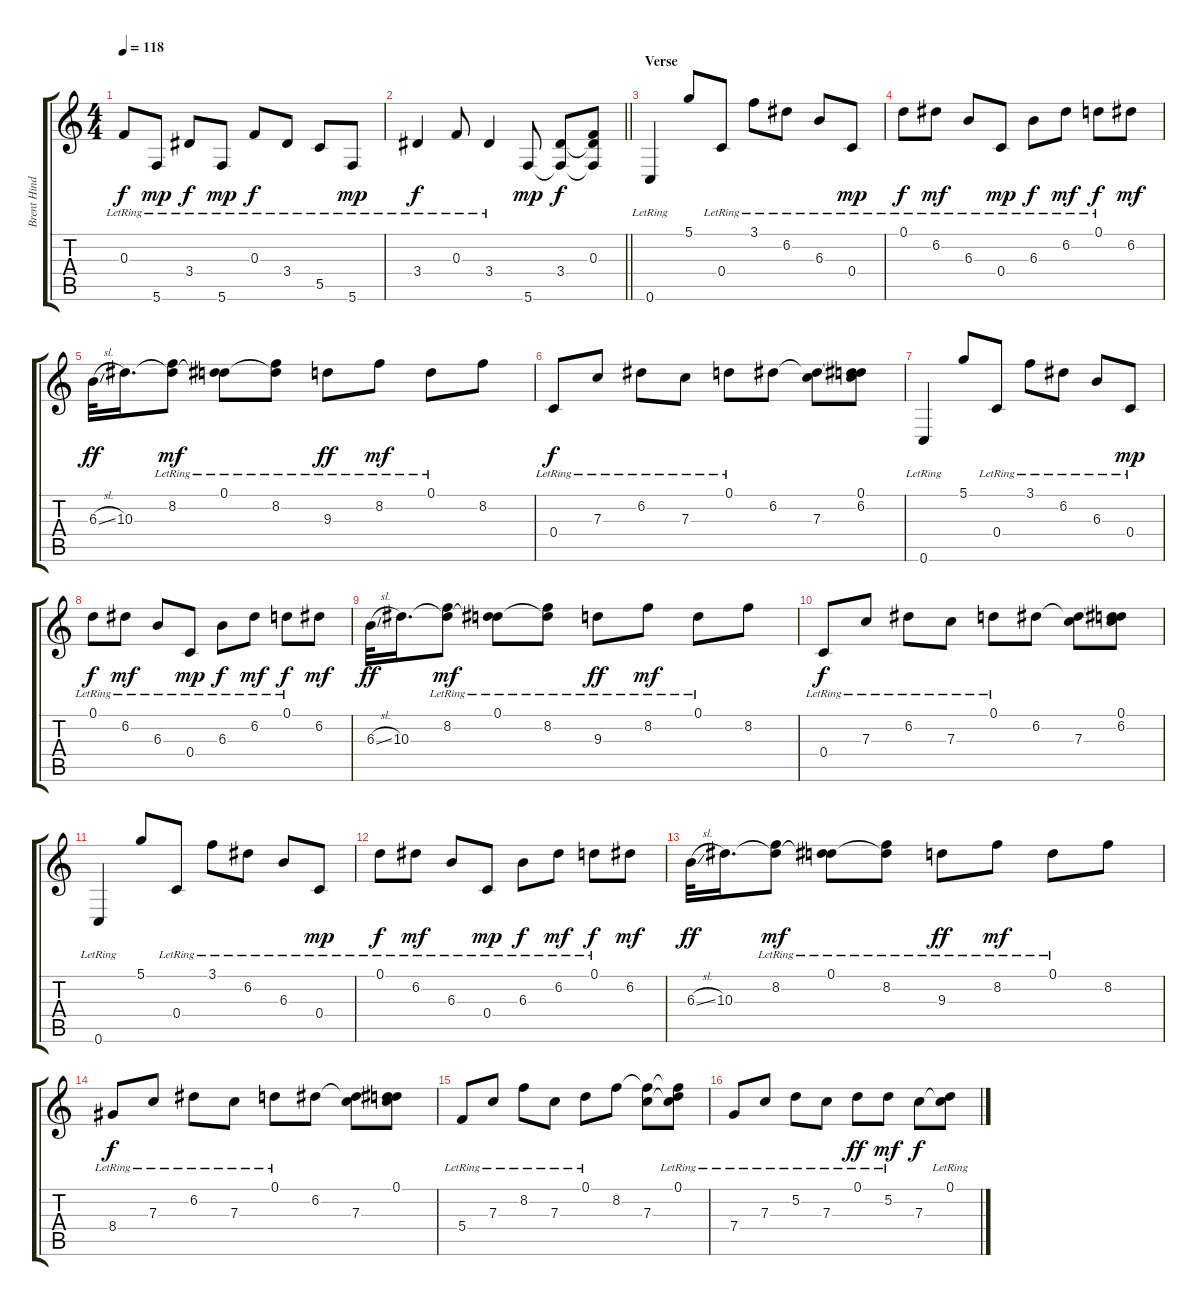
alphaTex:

\track ("Brent Hinds - Guitar (Acoustic)" "Brent Hind") {instrument acousticguitarsteel}
\staff {score tabs}
\tuning (D4 A3 F3 C3 G2 C2) {hide}
\ts (4 4)
\tempo 118
\clef g2
\ks c
0.3{lr}.8{dy f} 5.6{lr}.8{dy mp} 3.4{lr}.8{dy f} 5.6{lr}.8{dy mp} 0.3{lr}.8{dy f} 3.4{lr}.8 5.5{lr}.8 5.6{lr}.8{dy mp} |
\barLineRight lightlight
3.4{lr}.4{dy f} 0.3{lr}.8 3.4{lr}.4 5.6.8{dy mp} (3.4 5.6{t}).8{dy f} (0.3 3.4{t} 5.6{t}).8 |
\section ("" "Verse")
0.6{lr}.4 5.1.8 0.4{lr}.8 3.1{lr}.8 6.2{lr}.8 6.3{lr}.8 0.4{lr}.8{dy mp} |
0.1{lr}.8{dy f} 6.2{lr}.8{dy mf} 6.3{lr}.8 0.4{lr}.8{dy mp} 6.3{lr}.8{dy f} 6.2{lr}.8{dy mf} 0.1{lr}.8{dy f} 6.2.8{dy mf} |
6.3{sl}.32{dy ff} 10.3.16{d} (8.2{lr} 10.3{t}).8{dy mf} (0.1{lr} 10.3{t}).8 (8.2{lr} 10.3{t}).8 9.3{lr}.8{dy ff} 8.2{lr}.8{dy mf} 0.1{lr}.8 8.2.8 |
0.4{lr}.8{dy f} 7.3{lr}.8 6.2{lr}.8 7.3{lr}.8 0.1{lr}.8 6.2.8 (6.2{t} 7.3).8 (0.1 6.2 7.3{t}).8 |
0.6{lr}.4 5.1.8 0.4{lr}.8 3.1{lr}.8 6.2{lr}.8 6.3{lr}.8 0.4{lr}.8{dy mp} |
0.1{lr}.8{dy f} 6.2{lr}.8{dy mf} 6.3{lr}.8 0.4{lr}.8{dy mp} 6.3{lr}.8{dy f} 6.2{lr}.8{dy mf} 0.1{lr}.8{dy f} 6.2.8{dy mf} |
6.3{sl}.32{dy ff} 10.3.16{d} (8.2{lr} 10.3{t}).8{dy mf} (0.1{lr} 10.3{t}).8 (8.2{lr} 10.3{t}).8 9.3{lr}.8{dy ff} 8.2{lr}.8{dy mf} 0.1{lr}.8 8.2.8 |
0.4{lr}.8{dy f} 7.3{lr}.8 6.2{lr}.8 7.3{lr}.8 0.1{lr}.8 6.2.8 (6.2{t} 7.3).8 (0.1 6.2 7.3{t}).8 |
0.6{lr}.4 5.1.8 0.4{lr}.8 3.1{lr}.8 6.2{lr}.8 6.3{lr}.8 0.4{lr}.8{dy mp} |
0.1{lr}.8{dy f} 6.2{lr}.8{dy mf} 6.3{lr}.8 0.4{lr}.8{dy mp} 6.3{lr}.8{dy f} 6.2{lr}.8{dy mf} 0.1{lr}.8{dy f} 6.2.8{dy mf} |
6.3{sl}.32{dy ff} 10.3.16{d} (8.2{lr} 10.3{t}).8{dy mf} (0.1{lr} 10.3{t}).8 (8.2{lr} 10.3{t}).8 9.3{lr}.8{dy ff} 8.2{lr}.8{dy mf} 0.1{lr}.8 8.2.8 |
8.4{lr}.8{dy f} 7.3{lr}.8 6.2{lr}.8 7.3{lr}.8 0.1{lr}.8 6.2.8 (6.2{t} 7.3).8 (0.1 6.2{t} 7.3{t}).8 |
5.4{lr}.8 7.3{lr}.8 8.2{lr}.8 7.3{lr}.8 0.1{lr}.8 8.2.8 (8.2{t} 7.3).8 (0.1{lr} 8.2{t} 7.3{t}).8 |
7.4{lr}.8 7.3{lr}.8 5.2{lr}.8 7.3{lr}.8 0.1{lr}.8{dy ff} 5.2{lr}.8{dy mf} 7.3.8{dy f} (0.1{lr} 7.3{t}).8
